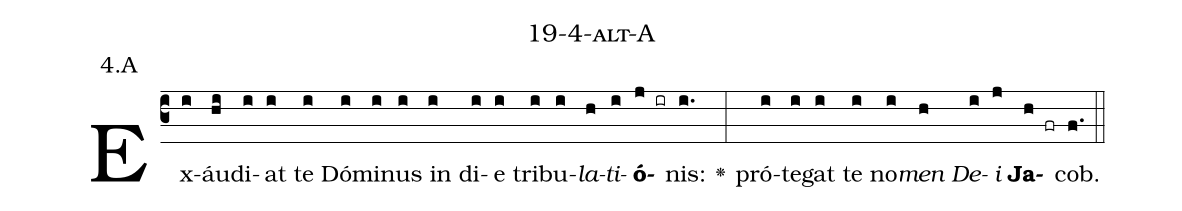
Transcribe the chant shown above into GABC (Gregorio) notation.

name: 19-4-alt-A;
annotation: 4.A;
%%
(c3)Ex(i)áu(hi)di(i)at(i) te(i) Dó(i)mi(i)nus(i) in(i) di(i)e(i) tri(i)bu(i)<i>la</i>(h)<i>ti</i>(i)<b>ó</b>(j ir)nis:(i.) <v>\greheightstar</v>(:) pró(i)te(i)gat(i) te(i) no(i)<i>men</i>(h) <i>De</i>(i)<i>i</i>(j) <b>Ja</b>(h fr)cob.(f.) (::)


%E(i) u(h) o(i) u(j) a(h) e.(f.) (::)
